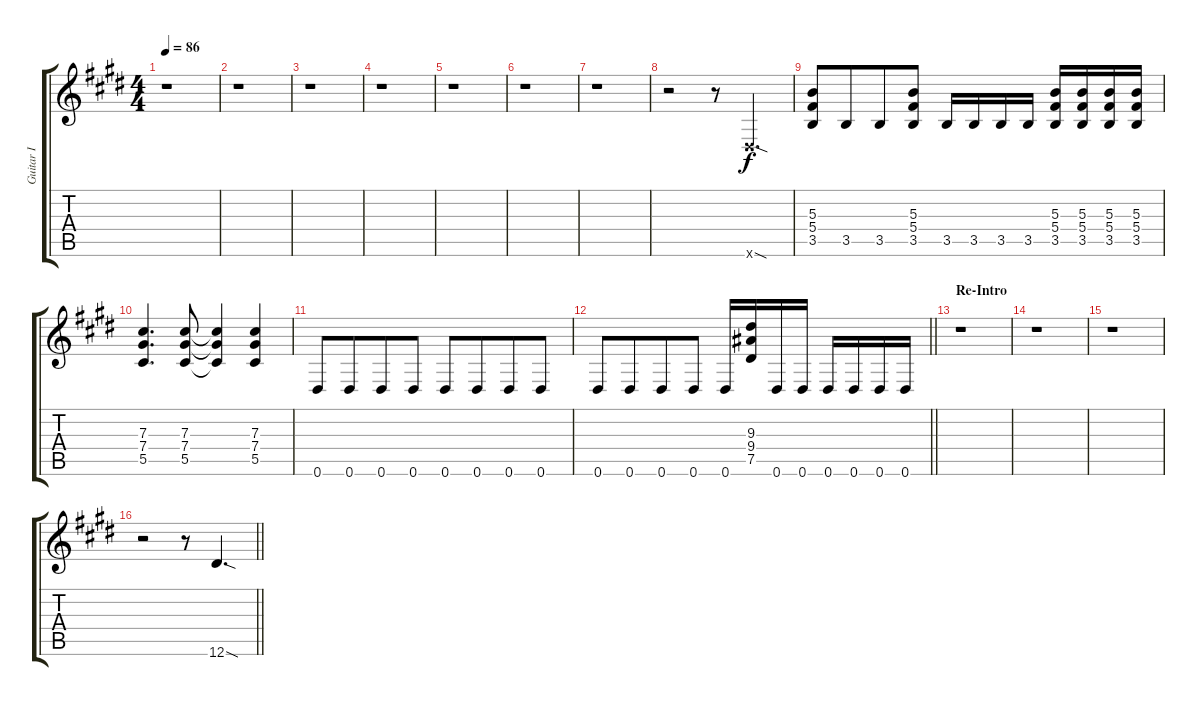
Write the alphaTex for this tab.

\track ("Guitar I" "Guitar I") {instrument overdrivenguitar}
\staff {score tabs}
\tuning (Eb4 Bb3 Gb3 Db3 Ab2 Eb2) {hide}
\ts (4 4)
\tempo 86
\clef g2
\ks e
r.1{dy f} |
r.1 |
r.1 |
r.1 |
r.1 |
r.1 |
r.1 |
r.2 r.8 0.6{sod x}.4{d} |
(5.3 5.4 3.5).8 3.5.8{beam merge} 3.5.8 (5.3 5.4 3.5).8 3.5.16 3.5.16 3.5.16 3.5.16 (5.3 5.4 3.5).16 (5.3 5.4 3.5).16 (5.3 5.4 3.5).16 (5.3 5.4 3.5).16 |
(7.3 7.4 5.5).4{d} (7.3 7.4 5.5).8 (7.3{t} 7.4{t} 5.5{t}).4 (7.3 7.4 5.5).4 |
0.6.8 0.6.8{beam merge} 0.6.8 0.6.8 0.6.8 0.6.8{beam merge} 0.6.8 0.6.8 |
\barLineRight lightlight
0.6.8 0.6.8{beam merge} 0.6.8 0.6.8 0.6.16 (9.3 9.4 7.5).16 0.6.16 0.6.16 0.6.16 0.6.16 0.6.16 0.6.16 |
\section ("" "Re-Intro")
r.1 |
r.1 |
r.1 |
\barLineRight lightlight
r.2 r.8 12.6{sod}.4{d}
